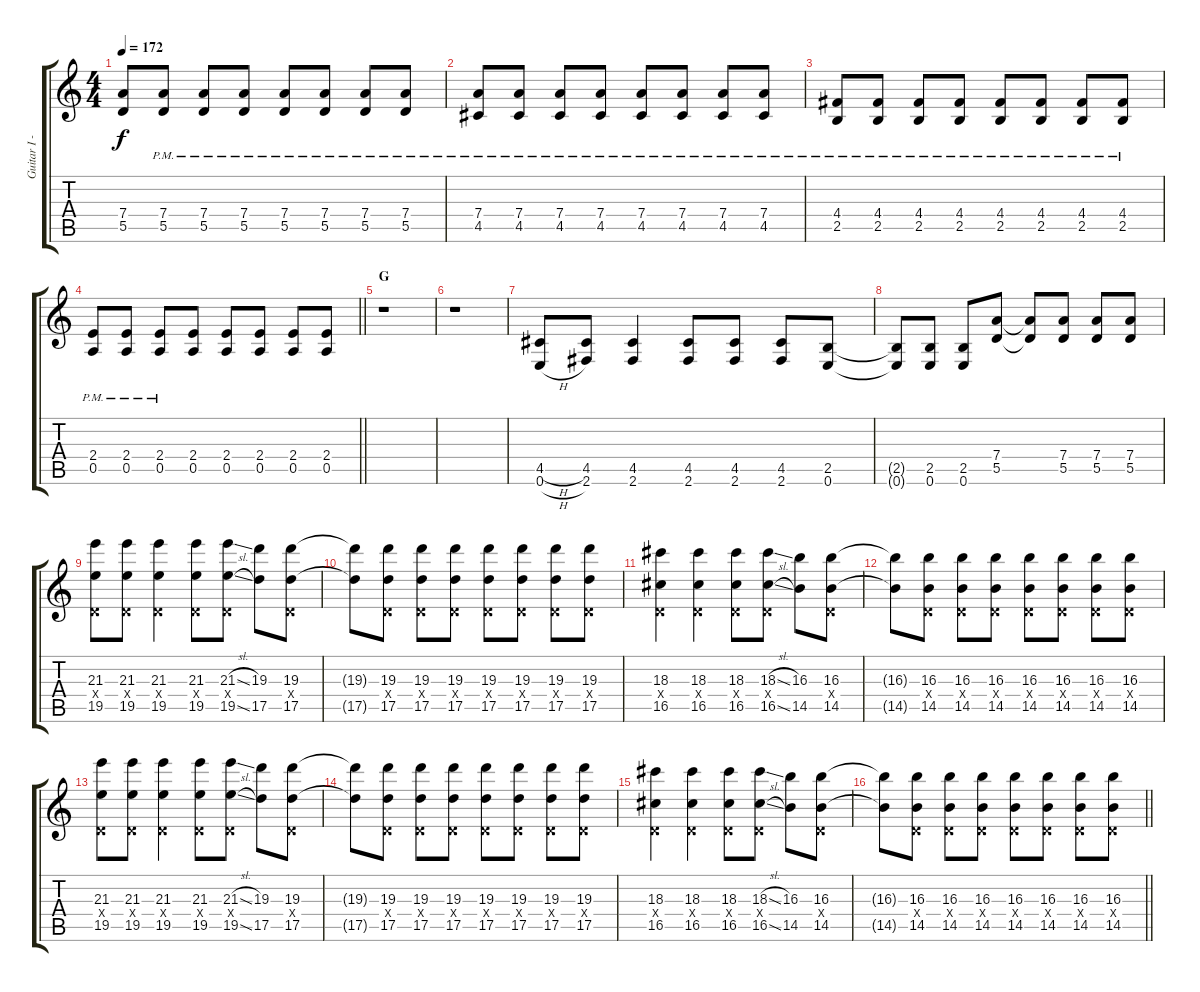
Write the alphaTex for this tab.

\track ("Guitar I - Gotoh" "Guitar I -") {instrument distortionguitar}
\staff {score tabs}
\tuning (E4 B3 G3 D3 A2 E2) {hide}
\ts (4 4)
\tempo 172
\clef g2
\ks c
(7.4 5.5).8{dy f} (7.4{pm} 5.5{pm}).8 (7.4{pm} 5.5{pm}).8 (7.4{pm} 5.5{pm}).8 (7.4{pm} 5.5{pm}).8 (7.4{pm} 5.5{pm}).8 (7.4{pm} 5.5{pm}).8 (7.4{pm} 5.5{pm}).8 |
(7.4{pm} 4.5{pm}).8 (7.4{pm} 4.5{pm}).8 (7.4{pm} 4.5{pm}).8 (7.4{pm} 4.5{pm}).8 (7.4{pm} 4.5{pm}).8 (7.4{pm} 4.5{pm}).8 (7.4{pm} 4.5{pm}).8 (7.4{pm} 4.5{pm}).8 |
(4.4{pm} 2.5{pm}).8 (4.4{pm} 2.5{pm}).8 (4.4{pm} 2.5{pm}).8 (4.4{pm} 2.5{pm}).8 (4.4{pm} 2.5{pm}).8 (4.4{pm} 2.5{pm}).8 (4.4{pm} 2.5{pm}).8 (4.4{pm} 2.5{pm}).8 |
\barLineRight lightlight
(2.4{pm} 0.5{pm}).8 (2.4{pm} 0.5{pm}).8 (2.4{pm} 0.5{pm}).8 (2.4 0.5).8{volume 10} (2.4 0.5).8{volume 13} (2.4 0.5).8 (2.4 0.5).8 (2.4 0.5).8 |
\section ("" "G")
r.1 |
r.1 |
(4.5{h} 0.6{h}).8 (4.5 2.6).8 (4.5 2.6).4 (4.5 2.6).8 (4.5 2.6).8 (4.5 2.6).8 (2.5 0.6).8 |
(2.5{t} 0.6{t}).8 (2.5 0.6).8 (2.5 0.6).8 (7.4 5.5).8 (7.4{t} 5.5{t}).8 (7.4 5.5).8 (7.4 5.5).8 (7.4 5.5).8 |
(21.3 0.4{x} 19.5).8 (21.3 0.4{x} 19.5).8 (21.3 0.4{x} 19.5).4 (21.3 0.4{x} 19.5).8 (21.3{sl} 0.4{x} 19.5{sl}).8 (19.3 17.5).8 (19.3 0.4{x} 17.5).8 |
(19.3{t} 17.5{t}).8 (19.3 0.4{x} 17.5).8 (19.3 0.4{x} 17.5).8 (19.3 0.4{x} 17.5).8 (19.3 0.4{x} 17.5).8 (19.3 0.4{x} 17.5).8 (19.3 0.4{x} 17.5).8 (19.3 0.4{x} 17.5).8 |
(18.3 0.4{x} 16.5).4 (18.3 0.4{x} 16.5).4 (18.3 0.4{x} 16.5).8 (18.3{sl} 0.4{x} 16.5{sl}).8 (16.3 14.5).8 (16.3 0.4{x} 14.5).8 |
(16.3{t} 14.5{t}).8 (16.3 0.4{x} 14.5).8 (16.3 0.4{x} 14.5).8 (16.3 0.4{x} 14.5).8 (16.3 0.4{x} 14.5).8 (16.3 0.4{x} 14.5).8 (16.3 0.4{x} 14.5).8 (16.3 0.4{x} 14.5).8 |
(21.3 0.4{x} 19.5).8 (21.3 0.4{x} 19.5).8 (21.3 0.4{x} 19.5).4 (21.3 0.4{x} 19.5).8 (21.3{sl} 0.4{x} 19.5{sl}).8 (19.3 17.5).8 (19.3 0.4{x} 17.5).8 |
(19.3{t} 17.5{t}).8 (19.3 0.4{x} 17.5).8 (19.3 0.4{x} 17.5).8 (19.3 0.4{x} 17.5).8 (19.3 0.4{x} 17.5).8 (19.3 0.4{x} 17.5).8 (19.3 0.4{x} 17.5).8 (19.3 0.4{x} 17.5).8 |
(18.3 0.4{x} 16.5).4 (18.3 0.4{x} 16.5).4 (18.3 0.4{x} 16.5).8 (18.3{sl} 0.4{x} 16.5{sl}).8 (16.3 14.5).8 (16.3 0.4{x} 14.5).8 |
\barLineRight lightlight
(16.3{t} 14.5{t}).8 (16.3 0.4{x} 14.5).8 (16.3 0.4{x} 14.5).8 (16.3 0.4{x} 14.5).8 (16.3 0.4{x} 14.5).8 (16.3 0.4{x} 14.5).8 (16.3 0.4{x} 14.5).8 (16.3 0.4{x} 14.5).8
